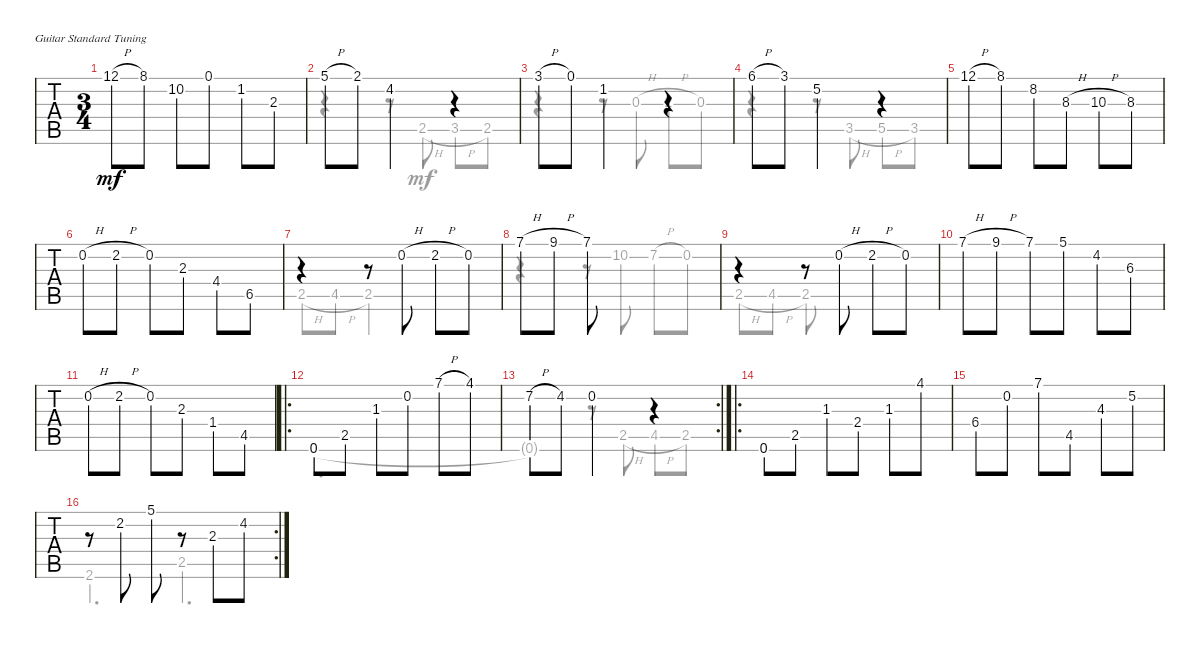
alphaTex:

\defaultSystemsLayout 4
\bracketExtendMode groupsimilarinstruments
\singleTrackTrackNamePolicy hidden
\multiTrackTrackNamePolicy hidden
\firstSystemTrackNameOrientation horizontal
\otherSystemsTrackNameOrientation horizontal
\track ("Nylon Guitar" "Nylon Guit") {instrument acousticguitarsteel}
\staff {tabs}
\tuning (E4 B3 G3 D3 A2 E2)
\voice
\ts (3 4)
\tempo (250 hide)
\clef g2
\ks e
12.1{h lf 5}.8{dy mf} 8.1{lf 2}.8 10.2{lf 4}.8 0.1.8 1.2{lf 2}.8 2.3{lf 4}.8 |
5.1{h lf 5}.8 2.1{lf 2}.8 4.2{lf 4}.4 r.4 |
3.1{h lf 5}.8 0.1.8 1.2{lf 2}.4 r.4 |
6.1{h lf 5}.8 3.1{lf 2}.8 5.2{lf 4}.4 r.4 |
12.1{h}.8 8.1.8 8.2.8 8.3{h}.8 10.3{h}.8 8.3.8 |
0.2{h}.8 2.2{h lf 4}.8 0.2.8 2.3{lf 2}.8 4.4{lf 3}.8 6.5{lf 5}.8 |
r.4 r.8 0.2{h}.8 2.2{h lf 3}.8 0.2.8 |
7.1{h lf 2}.8 9.1{h lf 4}.8 7.1.8 |
r.4 r.8 0.2{h}.8 2.2{h lf 4}.8 0.2.8 |
7.1{h lf 3}.8 9.1{h lf 5}.8 7.1{lf 3}.8 5.1{lf 3}.8 4.2{lf 2}.8 6.3{lf 4}.8 |
0.2{h}.8 2.2{h lf 4}.8 0.2.8 2.3{lf 3}.8 1.4{lf 2}.8 4.5{lf 5}.8 |
\ro
0.6.8 2.5{lf 3}.8 1.3{lf 2}.8 0.2.8 7.1{h lf 5}.8 4.1{lf 2}.8 |
\rc 2
7.2{h lf 5}.8 4.2{lf 2}.8 0.2.4 r.4 |
\ro
0.6.8 2.5{lf 3}.8 1.3{lf 2}.8 2.4{lf 3}.8 1.3.8 4.1{lf 5}.8 |
6.4{lf 4}.8 0.2.8 7.1{lf 5}.8 4.5{lf 2}.8 4.3{lf 2}.8 5.2{lf 3}.8 |
\rc 2
r.8 2.2{lf 2}.8 5.1{lf 5}.8 r.8 2.3{lf 2}.8 4.2{lf 4}.8
\voice
\clef g2
\ottava regular
\simile none
\ks e
|
r.4 r.8 2.5{h lf 2}.8 3.5{h lf 3}.8 2.5{lf 2}.8 |
r.4 r.8 0.3{h}.8 2.3{h lf 3}.8 0.3.8 |
r.4 r.8 3.5{h lf 2}.8 5.5{h lf 3}.8 3.5.8 |
|
|
2.5{h lf 3}.8 4.5{h lf 5}.8 2.5{lf 3}.4 |
r.4 r.8 10.2{lf 5}.8 7.2{h lf 2}.8 0.2.8 |
2.5{h}.8 4.5{h lf 5}.8 2.5.8 |
|
|
0.6.2{d} |
0.6{t}.4 r.8 2.5{h lf 3}.8 4.5{h lf 5}.8 2.5.8 |
0.6.4 |
|
2.6{lf 2}.4{d} 2.5{lf 2}.4{d}
